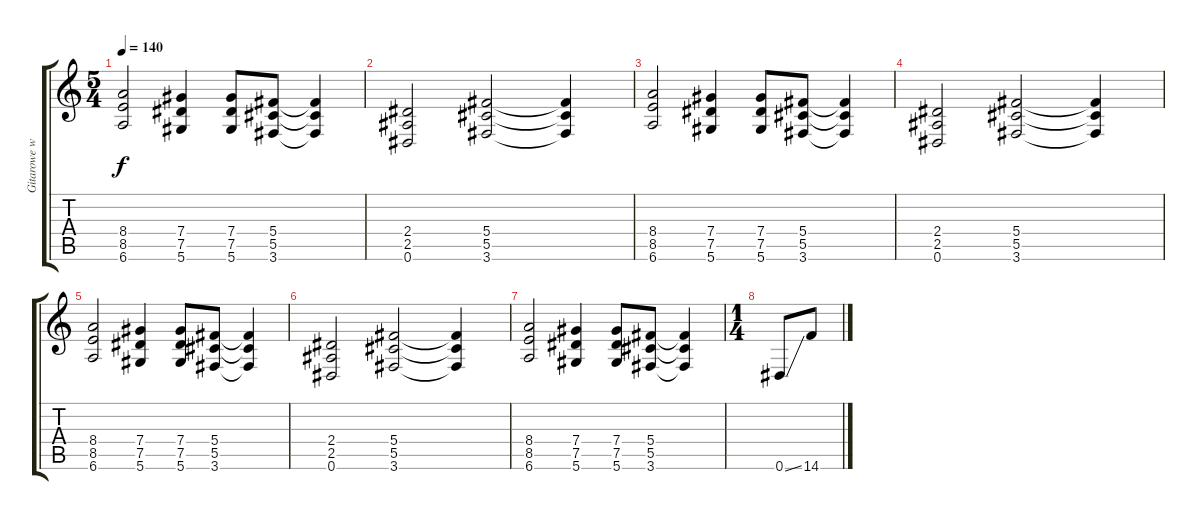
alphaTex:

\track ("Gitarowe wtorowe" "Gitarowe w") {instrument distortionguitar}
\staff {score tabs}
\tuning (Eb4 Bb3 Gb3 Db3 Ab2 Eb2) {hide}
\ts (5 4)
\tempo 140
\clef g2
\ks c
(8.4 8.5 6.6).2{dy f} (7.4 7.5 5.6).4 (7.4 7.5 5.6).8 (5.4 5.5 3.6).8 (5.4{t} 5.5{t} 3.6{t}).4 |
(2.4 2.5 0.6).2 (5.4 5.5 3.6).2 (5.4{t} 5.5{t} 3.6{t}).4 |
(8.4 8.5 6.6).2 (7.4 7.5 5.6).4 (7.4 7.5 5.6).8 (5.4 5.5 3.6).8 (5.4{t} 5.5{t} 3.6{t}).4 |
(2.4 2.5 0.6).2 (5.4 5.5 3.6).2 (5.4{t} 5.5{t} 3.6{t}).4 |
(8.4 8.5 6.6).2 (7.4 7.5 5.6).4 (7.4 7.5 5.6).8 (5.4 5.5 3.6).8 (5.4{t} 5.5{t} 3.6{t}).4 |
(2.4 2.5 0.6).2 (5.4 5.5 3.6).2 (5.4{t} 5.5{t} 3.6{t}).4 |
(8.4 8.5 6.6).2 (7.4 7.5 5.6).4 (7.4 7.5 5.6).8 (5.4 5.5 3.6).8 (5.4{t} 5.5{t} 3.6{t}).4 |
\ts (1 4)
0.6{ss}.8 14.6.8
